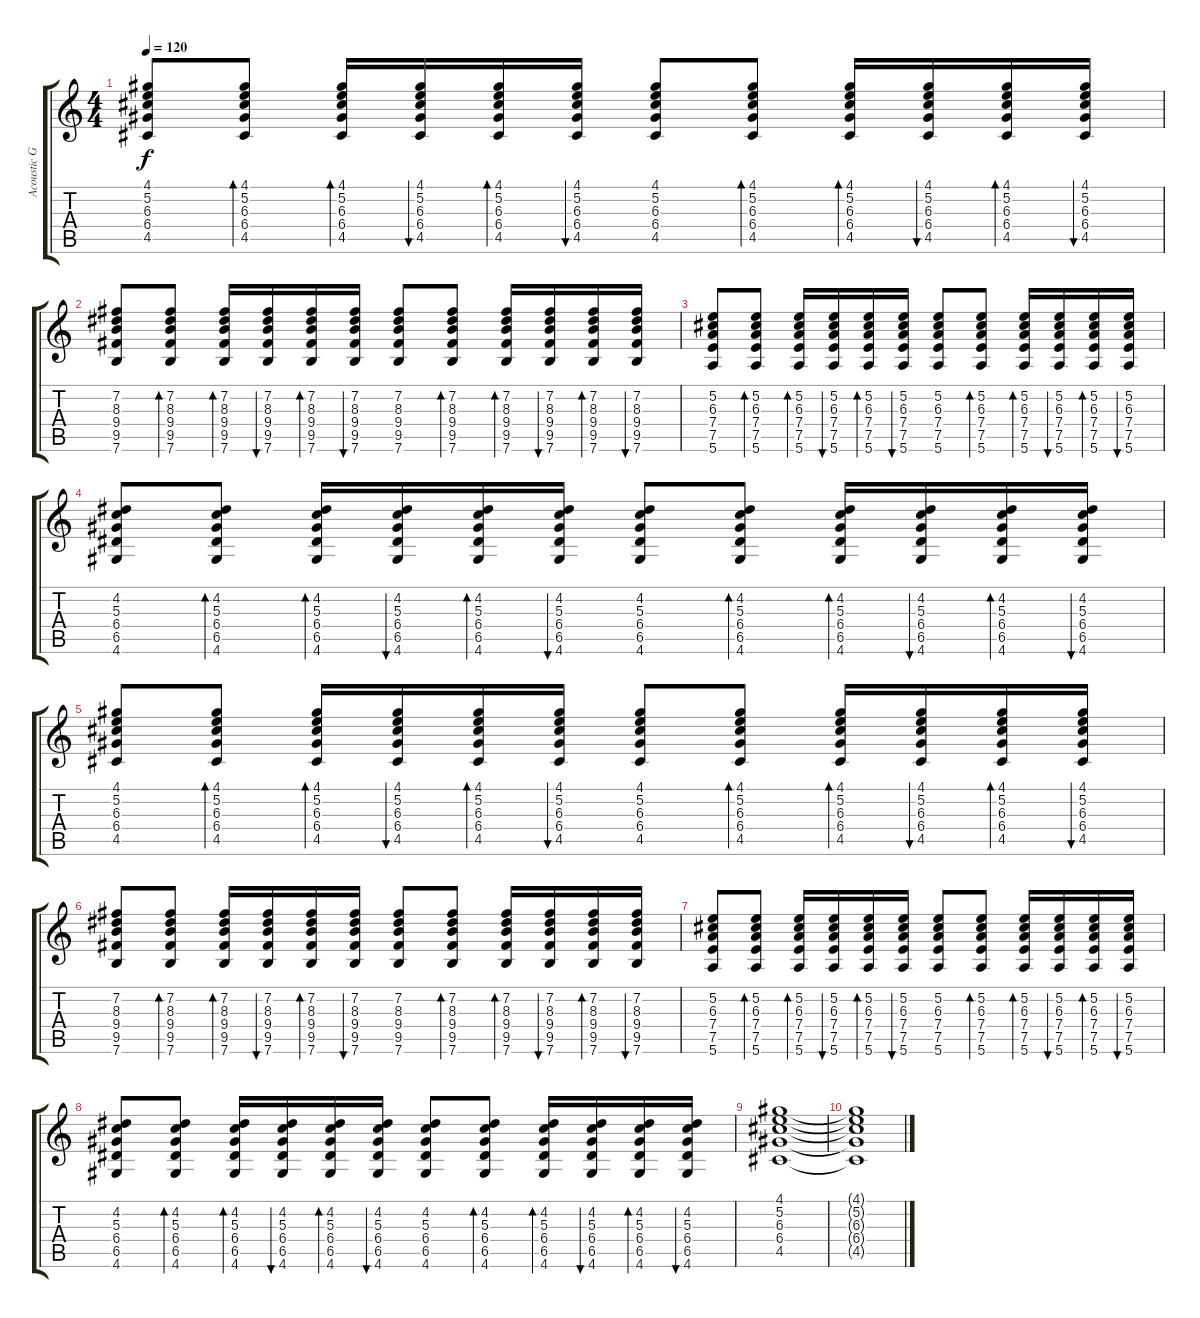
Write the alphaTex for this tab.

\track ("Acoustic Guitar" "Acoustic G") {instrument acousticguitarsteel}
\staff {score tabs}
\tuning (E4 B3 G3 D3 A2 E2) {hide}
\ts (4 4)
\tempo 120
\clef g2
\ks c
(4.1 5.2 6.3 6.4 4.5).8{dy f} (4.1 5.2 6.3 6.4 4.5).8{bd 30} (4.1 5.2 6.3 6.4 4.5).16{bd 30} (4.1 5.2 6.3 6.4 4.5).16{bu 30} (4.1 5.2 6.3 6.4 4.5).16{bd 30} (4.1 5.2 6.3 6.4 4.5).16{bu 30} (4.1 5.2 6.3 6.4 4.5).8 (4.1 5.2 6.3 6.4 4.5).8{bd 30} (4.1 5.2 6.3 6.4 4.5).16{bd 30} (4.1 5.2 6.3 6.4 4.5).16{bu 30} (4.1 5.2 6.3 6.4 4.5).16{bd 30} (4.1 5.2 6.3 6.4 4.5).16{bu 30} |
(7.2 8.3 9.4 9.5 7.6).8 (7.2 8.3 9.4 9.5 7.6).8{bd 30} (7.2 8.3 9.4 9.5 7.6).16{bd 30} (7.2 8.3 9.4 9.5 7.6).16{bu 30} (7.2 8.3 9.4 9.5 7.6).16{bd 30} (7.2 8.3 9.4 9.5 7.6).16{bu 30} (7.2 8.3 9.4 9.5 7.6).8 (7.2 8.3 9.4 9.5 7.6).8{bd 30} (7.2 8.3 9.4 9.5 7.6).16{bd 30} (7.2 8.3 9.4 9.5 7.6).16{bu 30} (7.2 8.3 9.4 9.5 7.6).16{bd 30} (7.2 8.3 9.4 9.5 7.6).16{bu 30} |
(5.2 6.3 7.4 7.5 5.6).8 (5.2 6.3 7.4 7.5 5.6).8{bd 30} (5.2 6.3 7.4 7.5 5.6).16{bd 30} (5.2 6.3 7.4 7.5 5.6).16{bu 30} (5.2 6.3 7.4 7.5 5.6).16{bd 30} (5.2 6.3 7.4 7.5 5.6).16{bu 30} (5.2 6.3 7.4 7.5 5.6).8 (5.2 6.3 7.4 7.5 5.6).8{bd 30} (5.2 6.3 7.4 7.5 5.6).16{bd 30} (5.2 6.3 7.4 7.5 5.6).16{bu 30} (5.2 6.3 7.4 7.5 5.6).16{bd 30} (5.2 6.3 7.4 7.5 5.6).16{bu 30} |
(4.2 5.3 6.4 6.5 4.6).8 (4.2 5.3 6.4 6.5 4.6).8{bd 30} (4.2 5.3 6.4 6.5 4.6).16{bd 30} (4.2 5.3 6.4 6.5 4.6).16{bu 30} (4.2 5.3 6.4 6.5 4.6).16{bd 30} (4.2 5.3 6.4 6.5 4.6).16{bu 30} (4.2 5.3 6.4 6.5 4.6).8 (4.2 5.3 6.4 6.5 4.6).8{bd 30} (4.2 5.3 6.4 6.5 4.6).16{bd 30} (4.2 5.3 6.4 6.5 4.6).16{bu 30} (4.2 5.3 6.4 6.5 4.6).16{bd 30} (4.2 5.3 6.4 6.5 4.6).16{bu 30} |
(4.1 5.2 6.3 6.4 4.5).8 (4.1 5.2 6.3 6.4 4.5).8{bd 30} (4.1 5.2 6.3 6.4 4.5).16{bd 30} (4.1 5.2 6.3 6.4 4.5).16{bu 30} (4.1 5.2 6.3 6.4 4.5).16{bd 30} (4.1 5.2 6.3 6.4 4.5).16{bu 30} (4.1 5.2 6.3 6.4 4.5).8 (4.1 5.2 6.3 6.4 4.5).8{bd 30} (4.1 5.2 6.3 6.4 4.5).16{bd 30} (4.1 5.2 6.3 6.4 4.5).16{bu 30} (4.1 5.2 6.3 6.4 4.5).16{bd 30} (4.1 5.2 6.3 6.4 4.5).16{bu 30} |
(7.2 8.3 9.4 9.5 7.6).8 (7.2 8.3 9.4 9.5 7.6).8{bd 30} (7.2 8.3 9.4 9.5 7.6).16{bd 30} (7.2 8.3 9.4 9.5 7.6).16{bu 30} (7.2 8.3 9.4 9.5 7.6).16{bd 30} (7.2 8.3 9.4 9.5 7.6).16{bu 30} (7.2 8.3 9.4 9.5 7.6).8 (7.2 8.3 9.4 9.5 7.6).8{bd 30} (7.2 8.3 9.4 9.5 7.6).16{bd 30} (7.2 8.3 9.4 9.5 7.6).16{bu 30} (7.2 8.3 9.4 9.5 7.6).16{bd 30} (7.2 8.3 9.4 9.5 7.6).16{bu 30} |
(5.2 6.3 7.4 7.5 5.6).8 (5.2 6.3 7.4 7.5 5.6).8{bd 30} (5.2 6.3 7.4 7.5 5.6).16{bd 30} (5.2 6.3 7.4 7.5 5.6).16{bu 30} (5.2 6.3 7.4 7.5 5.6).16{bd 30} (5.2 6.3 7.4 7.5 5.6).16{bu 30} (5.2 6.3 7.4 7.5 5.6).8 (5.2 6.3 7.4 7.5 5.6).8{bd 30} (5.2 6.3 7.4 7.5 5.6).16{bd 30} (5.2 6.3 7.4 7.5 5.6).16{bu 30} (5.2 6.3 7.4 7.5 5.6).16{bd 30} (5.2 6.3 7.4 7.5 5.6).16{bu 30} |
(4.2 5.3 6.4 6.5 4.6).8 (4.2 5.3 6.4 6.5 4.6).8{bd 30} (4.2 5.3 6.4 6.5 4.6).16{bd 30} (4.2 5.3 6.4 6.5 4.6).16{bu 30} (4.2 5.3 6.4 6.5 4.6).16{bd 30} (4.2 5.3 6.4 6.5 4.6).16{bu 30} (4.2 5.3 6.4 6.5 4.6).8 (4.2 5.3 6.4 6.5 4.6).8{bd 30} (4.2 5.3 6.4 6.5 4.6).16{bd 30} (4.2 5.3 6.4 6.5 4.6).16{bu 30} (4.2 5.3 6.4 6.5 4.6).16{bd 30} (4.2 5.3 6.4 6.5 4.6).16{bu 30} |
(4.1 5.2 6.3 6.4 4.5).1 |
(4.1{t} 5.2{t} 6.3{t} 6.4{t} 4.5{t}).1
